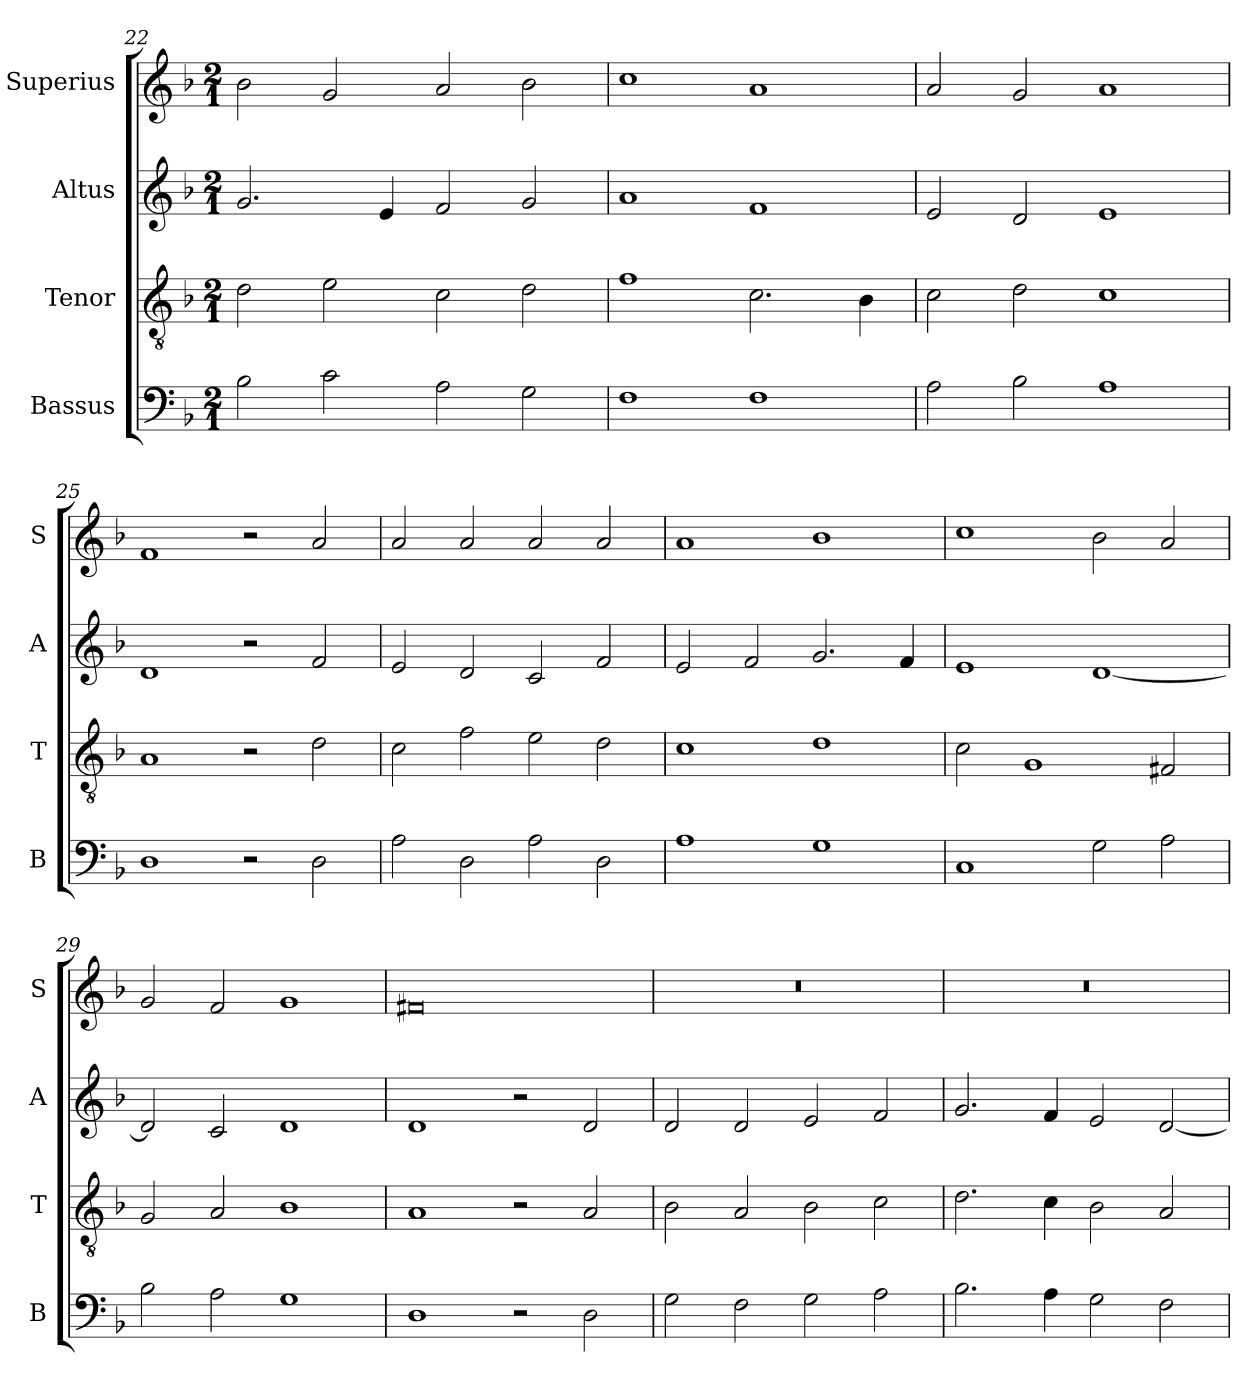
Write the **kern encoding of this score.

**kern	**kern	**kern	**kern
*part4	*part3	*part2	*part1
*staff4	*staff3	*staff2	*staff1
*I"Bassus	*I"Tenor	*I"Altus	*I"Superius
*I'B	*I'T	*I'A	*I'S
*clefF4	*clefGv2	*clefG2	*clefG2
*k[b-]	*k[b-]	*k[b-]	*k[b-]
*F:	*F:	*F:	*F:
*M2/1	*M2/1	*M2/1	*M2/1
=22	=22	=22	=22
2B-	2d	2.g	2b-
2c	2e	.	2g
.	.	4e	.
2A	2c	2f	2a
2G	2d	2g	2b-
=23	=23	=23	=23
1F	1f	1a	1cc
1F	2.c	1f	1a
.	4B-	.	.
=24	=24	=24	=24
2A	2c	2e	2a
2B-	2d	2d	2g
1A	1c	1e	1a
=25	=25	=25	=25
1D	1A	1d	1f
2r	2r	2r	2r
2D	2d	2f	2a
=26	=26	=26	=26
2A	2c	2e	2a
2D	2f	2d	2a
2A	2e	2c	2a
2D	2d	2f	2a
=27	=27	=27	=27
1A	1c	2e	1a
.	.	2f	.
1G	1d	2.g	1b-
.	.	4f	.
=28	=28	=28	=28
1C	2c	1e	1cc
.	1G	.	.
2G	.	[1d	2b-
2A	2F#X	.	2a
=29	=29	=29	=29
2B-	2G	2d]	2g
2A	2A	2c	2f
1G	1B-	1d	1g
=30	=30	=30	=30
1D	1A	1d	0f#X
2r	2r	2r	.
2D	2A	2d	.
=31	=31	=31	=31
2G	2B-	2d	0r
2F	2A	2d	.
2G	2B-	2e	.
2A	2c	2f	.
=32	=32	=32	=32
2.B-	2.d	2.g	0r
4A	4c	4f	.
2G	2B-	2e	.
2F	2A	[2d	.
=	=	=	=
*-	*-	*-	*-
